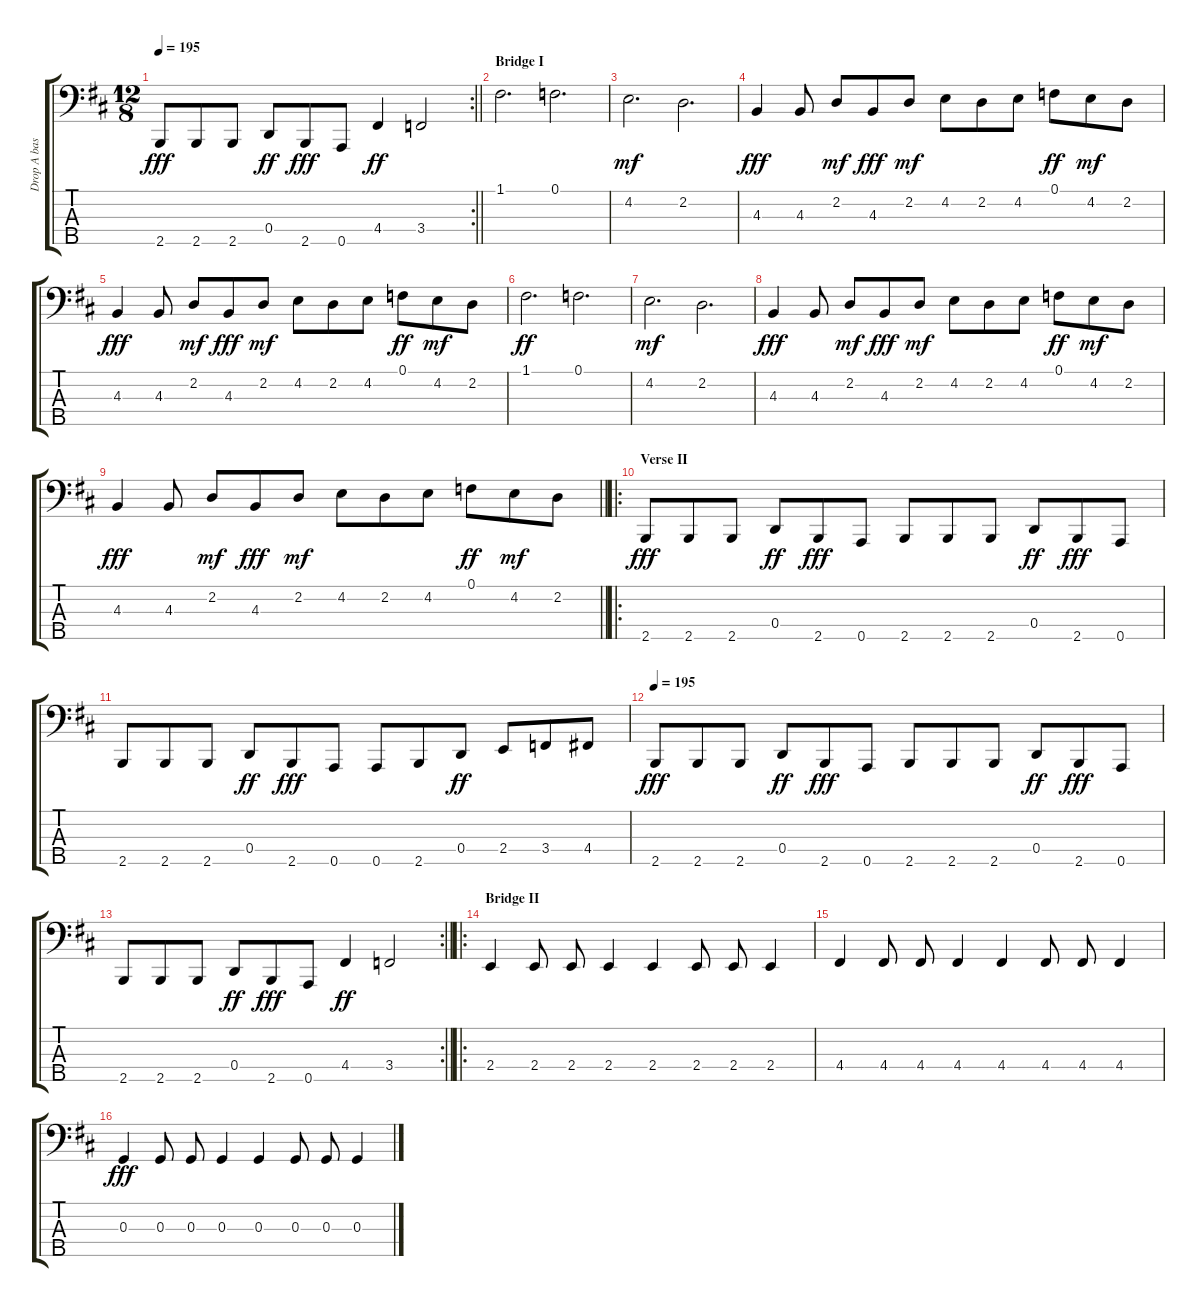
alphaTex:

\track ("Drop A bass" "Drop A bas") {instrument electricbassfinger}
\staff {score tabs}
\tuning (F2 C2 G1 D1 A0) {hide}
\rc 2
\ts (12 8)
\tempo 195
\clef f4
\barLineRight lightlight
\ks d
2.5.8{dy fff} 2.5.8 2.5.8 0.4.8{dy ff} 2.5.8{dy fff} 0.5.8 4.4.4{dy ff} 3.4.2 |
\section ("" "Bridge I")
1.1.2{d} 0.1.2{d} |
4.2.2{d dy mf} 2.2.2{d} |
4.3.4{dy fff} 4.3.8 2.2.8{dy mf} 4.3.8{dy fff} 2.2.8{dy mf} 4.2.8 2.2.8 4.2.8 0.1.8{dy ff} 4.2.8{dy mf} 2.2.8 |
4.3.4{dy fff} 4.3.8 2.2.8{dy mf} 4.3.8{dy fff} 2.2.8{dy mf} 4.2.8 2.2.8 4.2.8 0.1.8{dy ff} 4.2.8{dy mf} 2.2.8 |
1.1.2{d dy ff} 0.1.2{d} |
4.2.2{d dy mf} 2.2.2{d} |
4.3.4{dy fff} 4.3.8 2.2.8{dy mf} 4.3.8{dy fff} 2.2.8{dy mf} 4.2.8 2.2.8 4.2.8 0.1.8{dy ff} 4.2.8{dy mf} 2.2.8 |
\barLineRight lightlight
4.3.4{dy fff} 4.3.8 2.2.8{dy mf} 4.3.8{dy fff} 2.2.8{dy mf} 4.2.8 2.2.8 4.2.8 0.1.8{dy ff} 4.2.8{dy mf} 2.2.8 |
\ro
\section ("" "Verse II")
2.5.8{dy fff} 2.5.8 2.5.8 0.4.8{dy ff} 2.5.8{dy fff} 0.5.8 2.5.8 2.5.8 2.5.8 0.4.8{dy ff} 2.5.8{dy fff} 0.5.8 |
2.5.8 2.5.8 2.5.8 0.4.8{dy ff} 2.5.8{dy fff} 0.5.8 0.5.8 2.5.8 0.4.8{dy ff} 2.4.8 3.4.8 4.4.8 |
\tempo 195
2.5.8{dy fff} 2.5.8 2.5.8 0.4.8{dy ff} 2.5.8{dy fff} 0.5.8 2.5.8 2.5.8 2.5.8 0.4.8{dy ff} 2.5.8{dy fff} 0.5.8 |
\rc 2
\barLineRight lightlight
2.5.8 2.5.8 2.5.8 0.4.8{dy ff} 2.5.8{dy fff} 0.5.8 4.4.4{dy ff} 3.4.2 |
\ro
\section ("" "Bridge II")
2.4.4 2.4.8 2.4.8 2.4.4 2.4.4 2.4.8 2.4.8 2.4.4 |
4.4.4 4.4.8 4.4.8 4.4.4 4.4.4 4.4.8 4.4.8 4.4.4 |
0.3.4{dy fff} 0.3.8 0.3.8 0.3.4 0.3.4 0.3.8 0.3.8 0.3.4
